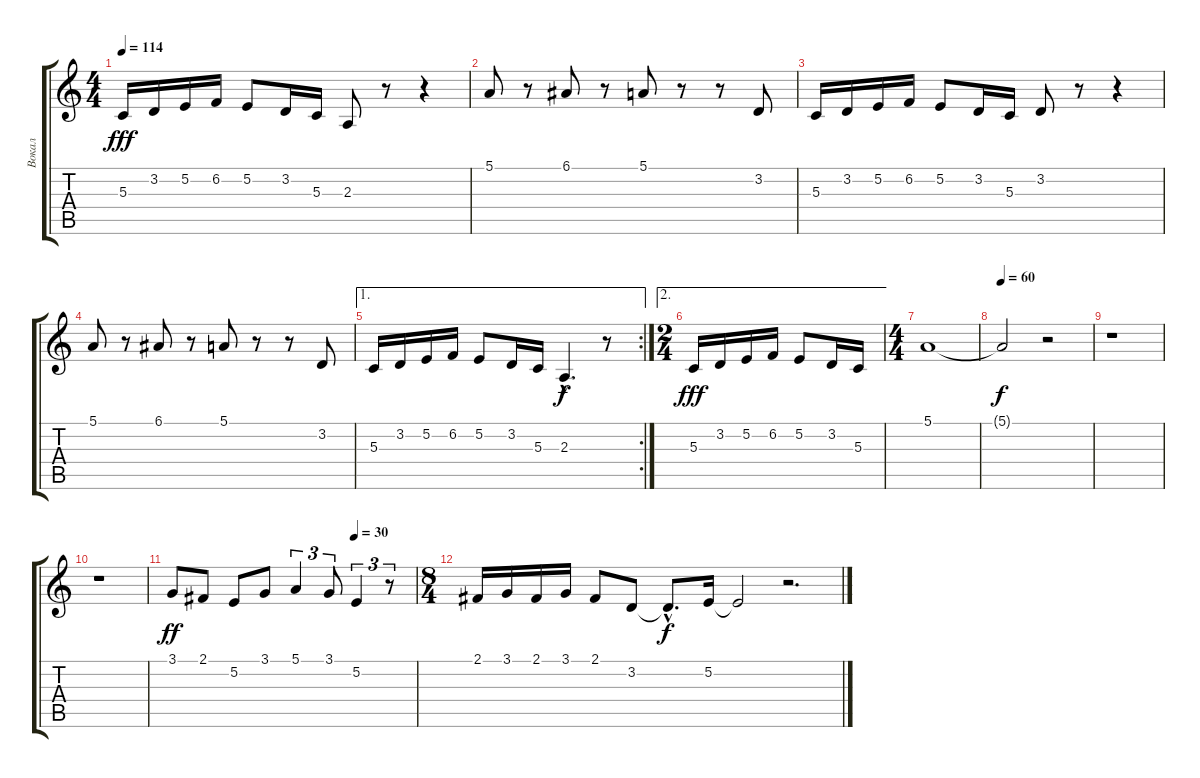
\track ("Вокал" "Вокал") {instrument cello}
\staff {score tabs}
\tuning (E4 B3 G3 D3 A2 E2) {hide}
\ts (4 4)
\tempo 114
\clef g2
\ks c
5.3.16{dy fff} 3.2.16 5.2.16 6.2.16 5.2.8 3.2.16 5.3.16 2.3.8 r.8 r.4 |
5.1.8 r.8 6.1.8 r.8 5.1.8 r.8 r.8 3.2.8 |
5.3.16 3.2.16 5.2.16 6.2.16 5.2.8 3.2.16 5.3.16 3.2.8 r.8 r.4 |
5.1.8 r.8 6.1.8 r.8 5.1.8 r.8 r.8 3.2.8 |
\ae 1
\rc 2
5.3.16 3.2.16 5.2.16 6.2.16 5.2.8 3.2.16 5.3.16 2.3{hac}.4{d dy f} r.8 |
\ae 2
\ts (2 4)
5.3.16{dy fff} 3.2.16 5.2.16 6.2.16 5.2.8 3.2.16 5.3.16 |
\ts (4 4)
5.1.1 |
\tempo 60
5.1{t}.2{dy f} r.2 |
r.1 |
r.1 |
\tempo (30 0.75)
3.1.8{dy ff} 2.1.8 5.2.8 3.1.8 5.1.4{tu (3 2)} 3.1.8{tu (3 2)} 5.2.4{tu (3 2)} r.8{tu (3 2)} |
\ts (8 4)
2.1.16 3.1.16 2.1.16 3.1.16 2.1.8 3.2.8 3.2{hac t}.8{d dy f} 5.2.16 5.2{t}.2 r.2{d}
